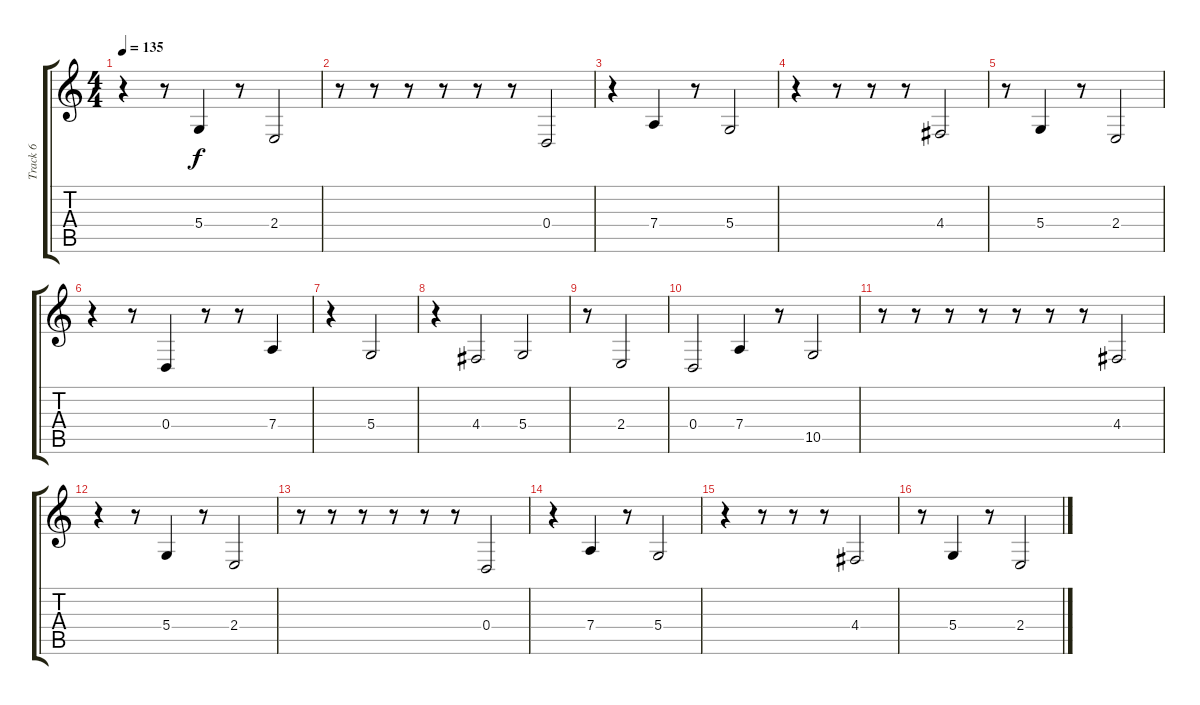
\track ("Track 6" "Track 6") {instrument pad1newage}
\staff {score tabs}
\tuning (E4 B3 G3 D3 A2 E2) {hide}
\ts (4 4)
\tempo 135
\clef g2
\ks c
r.4{dy f} r.8 5.4.4 r.8 2.4.2 |
r.8 r.8 r.8 r.8 r.8 r.8 0.4.2 |
r.4 7.4.4 r.8 5.4.2 |
r.4 r.8 r.8 r.8 4.4.2 |
r.8 5.4.4 r.8 2.4.2 |
r.4 r.8 0.4.4 r.8 r.8 7.4.4 |
r.4 5.4.2 |
r.4 4.4.2 5.4.2 |
r.8 2.4.2 |
0.4.2 7.4.4 r.8 10.5.2 |
r.8 r.8 r.8 r.8 r.8 r.8 r.8 4.4.2 |
r.4 r.8 5.4.4 r.8 2.4.2 |
r.8 r.8 r.8 r.8 r.8 r.8 0.4.2 |
r.4 7.4.4 r.8 5.4.2 |
r.4 r.8 r.8 r.8 4.4.2 |
r.8 5.4.4 r.8 2.4.2
